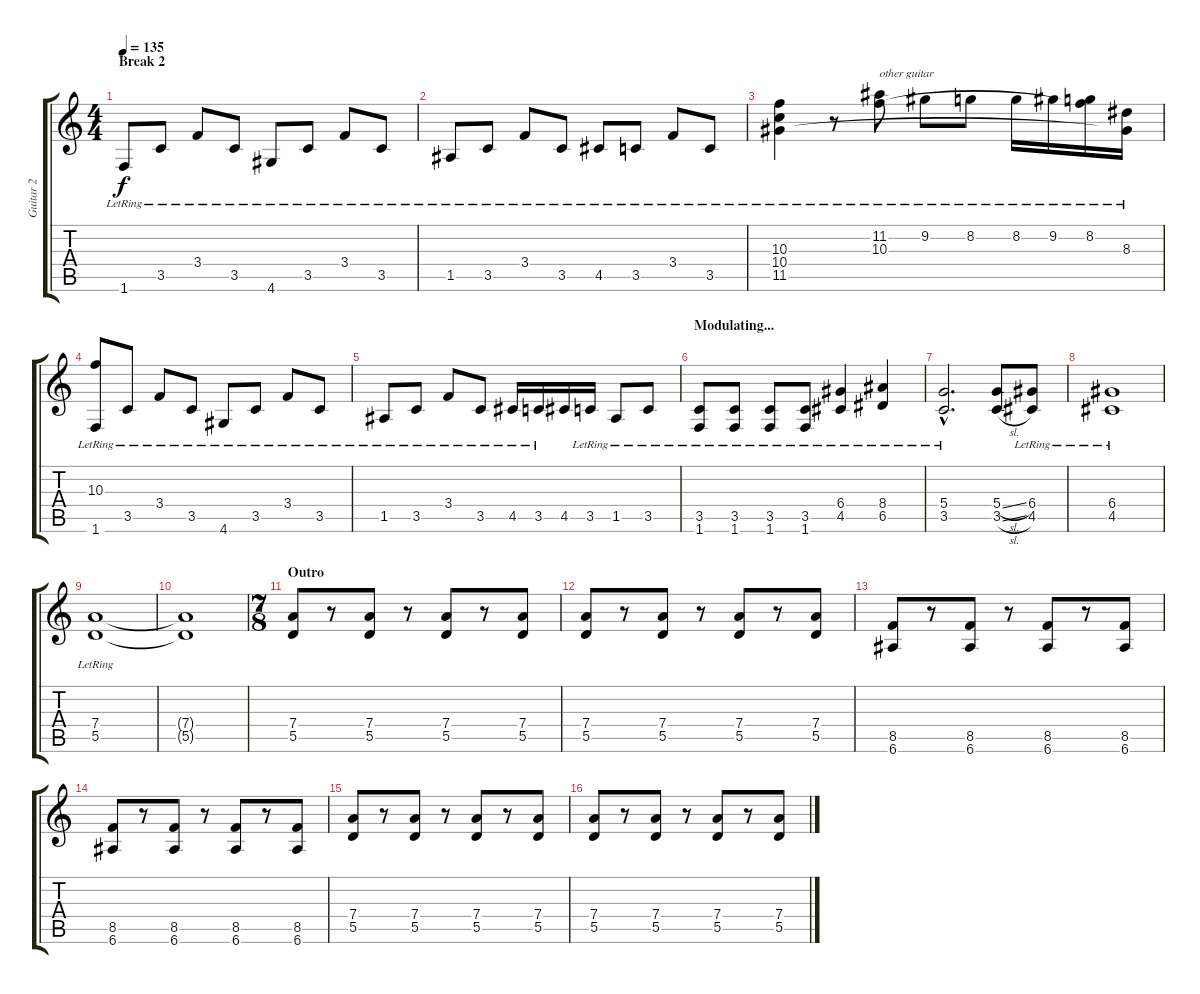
\track ("Guitar 2" "Guitar 2") {instrument distortionguitar}
\staff {score tabs}
\tuning (E4 B3 G3 D3 A2 E2) {hide}
\ts (4 4)
\section ("" "Break 2")
\tempo 135
\clef g2
\ks c
1.6{lr}.8{dy f instrument acousticguitarsteel} 3.5{lr}.8 3.4{lr}.8 3.5{lr}.8 4.6{lr}.8 3.5{lr}.8 3.4{lr}.8 3.5{lr}.8 |
1.5{lr}.8{instrument acousticguitarsteel} 3.5{lr}.8 3.4{lr}.8 3.5{lr}.8 4.5{lr}.8 3.5{lr}.8 3.4{lr}.8 3.5{lr}.8 |
(10.3{lr} 10.4{lr} 11.5).4{instrument acousticguitarsteel} r.8 (11.2{lr} 10.3).8{txt "other guitar"} 9.2{lr}.8 8.2{lr}.8 8.2{lr}.16 9.2{lr}.16 (8.2{lr} 10.3{t}).16 (8.3{lr} 11.5{t}).16 |
(10.3{lr} 1.6{lr}).8{instrument acousticguitarsteel} 3.5{lr}.8 3.4{lr}.8 3.5{lr}.8 4.6{lr}.8 3.5{lr}.8 3.4{lr}.8 3.5{lr}.8 |
1.5{lr}.8{instrument acousticguitarsteel} 3.5{lr}.8 3.4{lr}.8 3.5{lr}.8 4.5{lr}.16 3.5{lr}.16 4.5.16 3.5{lr}.16 1.5{lr}.8 3.5{lr}.8 |
\section ("" "Modulating...")
(3.5{lr} 1.6{lr}).8{instrument acousticguitarsteel} (3.5{lr} 1.6{lr}).8 (3.5{lr} 1.6{lr}).8 (3.5{lr} 1.6{lr}).8 (6.4{lr} 4.5{lr}).4 (8.4{lr} 6.5{lr}).4 |
(5.4{hac lr} 3.5{hac lr}).2{d instrument acousticguitarsteel} (5.4{sl} 3.5{sl}).8 (6.4{lr} 4.5{lr}).8 |
(6.4{lr} 4.5{lr}).1{instrument acousticguitarsteel} |
(7.4{lr} 5.5{lr}).1 |
(7.4{t} 5.5{t}).1 |
\ts (7 8)
\section ("" "Outro")
(7.4 5.5).8{instrument distortionguitar} r.8 (7.4 5.5).8 r.8 (7.4 5.5).8 r.8 (7.4 5.5).8 |
(7.4 5.5).8 r.8 (7.4 5.5).8 r.8 (7.4 5.5).8 r.8 (7.4 5.5).8 |
(8.5 6.6).8 r.8 (8.5 6.6).8 r.8 (8.5 6.6).8 r.8 (8.5 6.6).8 |
(8.5 6.6).8 r.8 (8.5 6.6).8 r.8 (8.5 6.6).8 r.8 (8.5 6.6).8 |
(7.4 5.5).8 r.8 (7.4 5.5).8 r.8 (7.4 5.5).8 r.8 (7.4 5.5).8 |
(7.4 5.5).8 r.8 (7.4 5.5).8 r.8 (7.4 5.5).8 r.8 (7.4 5.5).8
